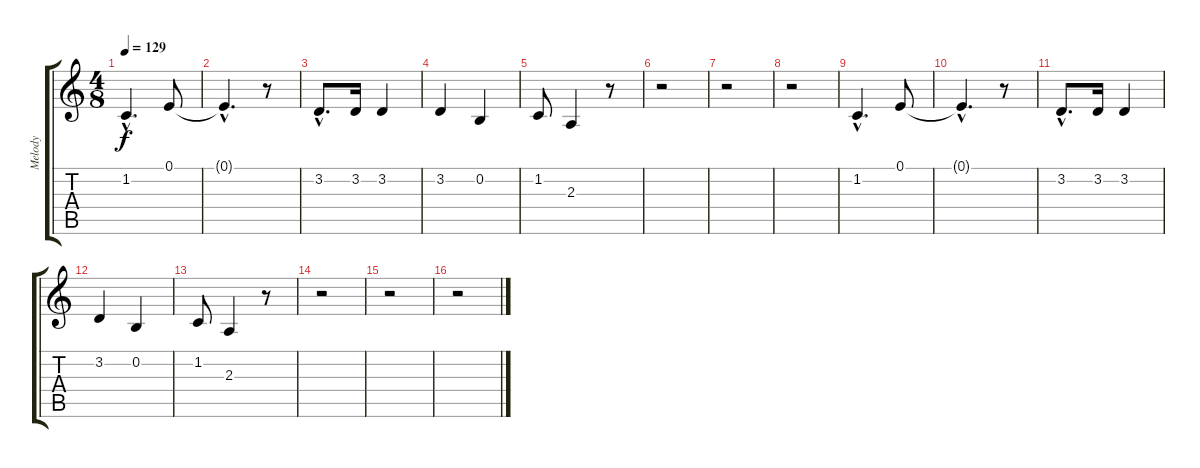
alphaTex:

\track ("Melody" "Melody") {instrument fx5brightness}
\staff {score tabs}
\tuning (E4 B3 G3 D3 A2 E2) {hide}
\ts (4 8)
\tempo 129
\clef g2
\ks c
1.2{hac}.4{d dy f} 0.1.8 |
0.1{hac t}.4{d} r.8 |
3.2{hac}.8{d} 3.2.16 3.2.4 |
3.2.4 0.2.4 |
1.2.8 2.3.4 r.8 |
r.2 |
r.2 |
r.2 |
1.2{hac}.4{d} 0.1.8 |
0.1{hac t}.4{d} r.8 |
3.2{hac}.8{d} 3.2.16 3.2.4 |
3.2.4 0.2.4 |
1.2.8 2.3.4 r.8 |
r.2 |
r.2 |
r.2
